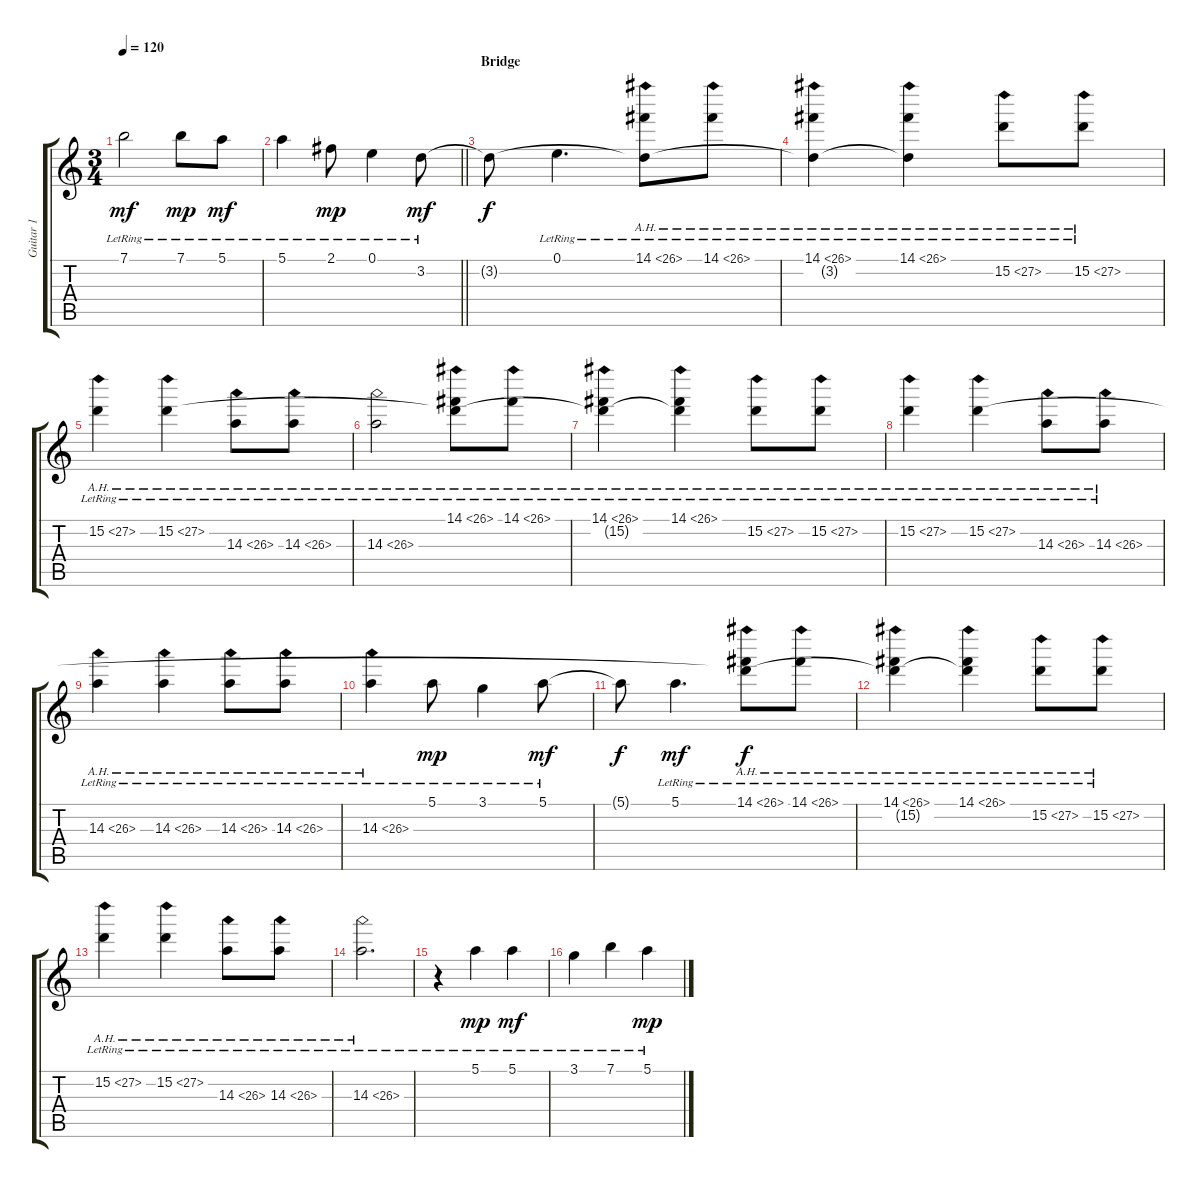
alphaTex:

\track ("Guitar 1" "Guitar 1") {instrument acousticguitarsteel}
\staff {score tabs}
\tuning (E4 B3 G3 D3 A2 E2) {hide}
\ts (3 4)
\tempo 120
\clef g2
\ks c
7.1{lr}.2{dy mf} 7.1{lr}.8{dy mp} 5.1{lr}.8{dy mf} |
\barLineRight lightlight
5.1{lr}.4 2.1{lr}.8{dy mp} 0.1{lr}.4 3.2{lr}.8{dy mf} |
\section ("" "Bridge")
3.2{t}.8{dy f} 0.1{lr}.4{d} (14.1{ah 12 lr} 3.2{t}).8 14.1{ah 12 lr}.8 |
(14.1{ah 12 lr} 3.2{t}).4 (14.1{ah 12 lr} 3.2{t}).4 15.2{ah 12 lr}.8 15.2{ah 12 lr}.8 |
15.2{ah 12 lr}.4 15.2{ah 12 lr}.4 14.3{ah 12 lr}.8 14.3{ah 12 lr}.8 |
14.3{ah 12 lr}.2 (14.1{ah 12 lr} 15.2{t}).8 14.1{ah 12 lr}.8 |
(14.1{ah 12 lr} 15.2{t}).4 (14.1{ah 12 lr} 15.2{t}).4 15.2{ah 12 lr}.8 15.2{ah 12 lr}.8 |
15.2{ah 12 lr}.4 15.2{ah 12 lr}.4 14.3{ah 12 lr}.8 14.3{ah 12 lr}.8 |
14.3{ah 12 lr}.4 14.3{ah 12 lr}.4 14.3{ah 12 lr}.8 14.3{ah 12 lr}.8 |
14.3{ah 12 lr}.4 5.1{lr}.8{dy mp} 3.1{lr}.4 5.1{lr}.8{dy mf} |
5.1{t}.8{dy f} 5.1{lr}.4{d dy mf} (14.1{ah 12 lr} 15.2{t}).8{dy f} 14.1{ah 12 lr}.8 |
(14.1{ah 12 lr} 15.2{t}).4 (14.1{ah 12 lr} 15.2{t}).4 15.2{ah 12 lr}.8 15.2{ah 12 lr}.8 |
15.2{ah 12 lr}.4 15.2{ah 12 lr}.4 14.3{ah 12 lr}.8 14.3{ah 12 lr}.8 |
14.3{ah 12 lr}.2{d} |
r.4 5.1{lr}.4{dy mp} 5.1{lr}.4{dy mf} |
3.1{lr}.4 7.1{lr}.4 5.1{lr}.4{dy mp}
